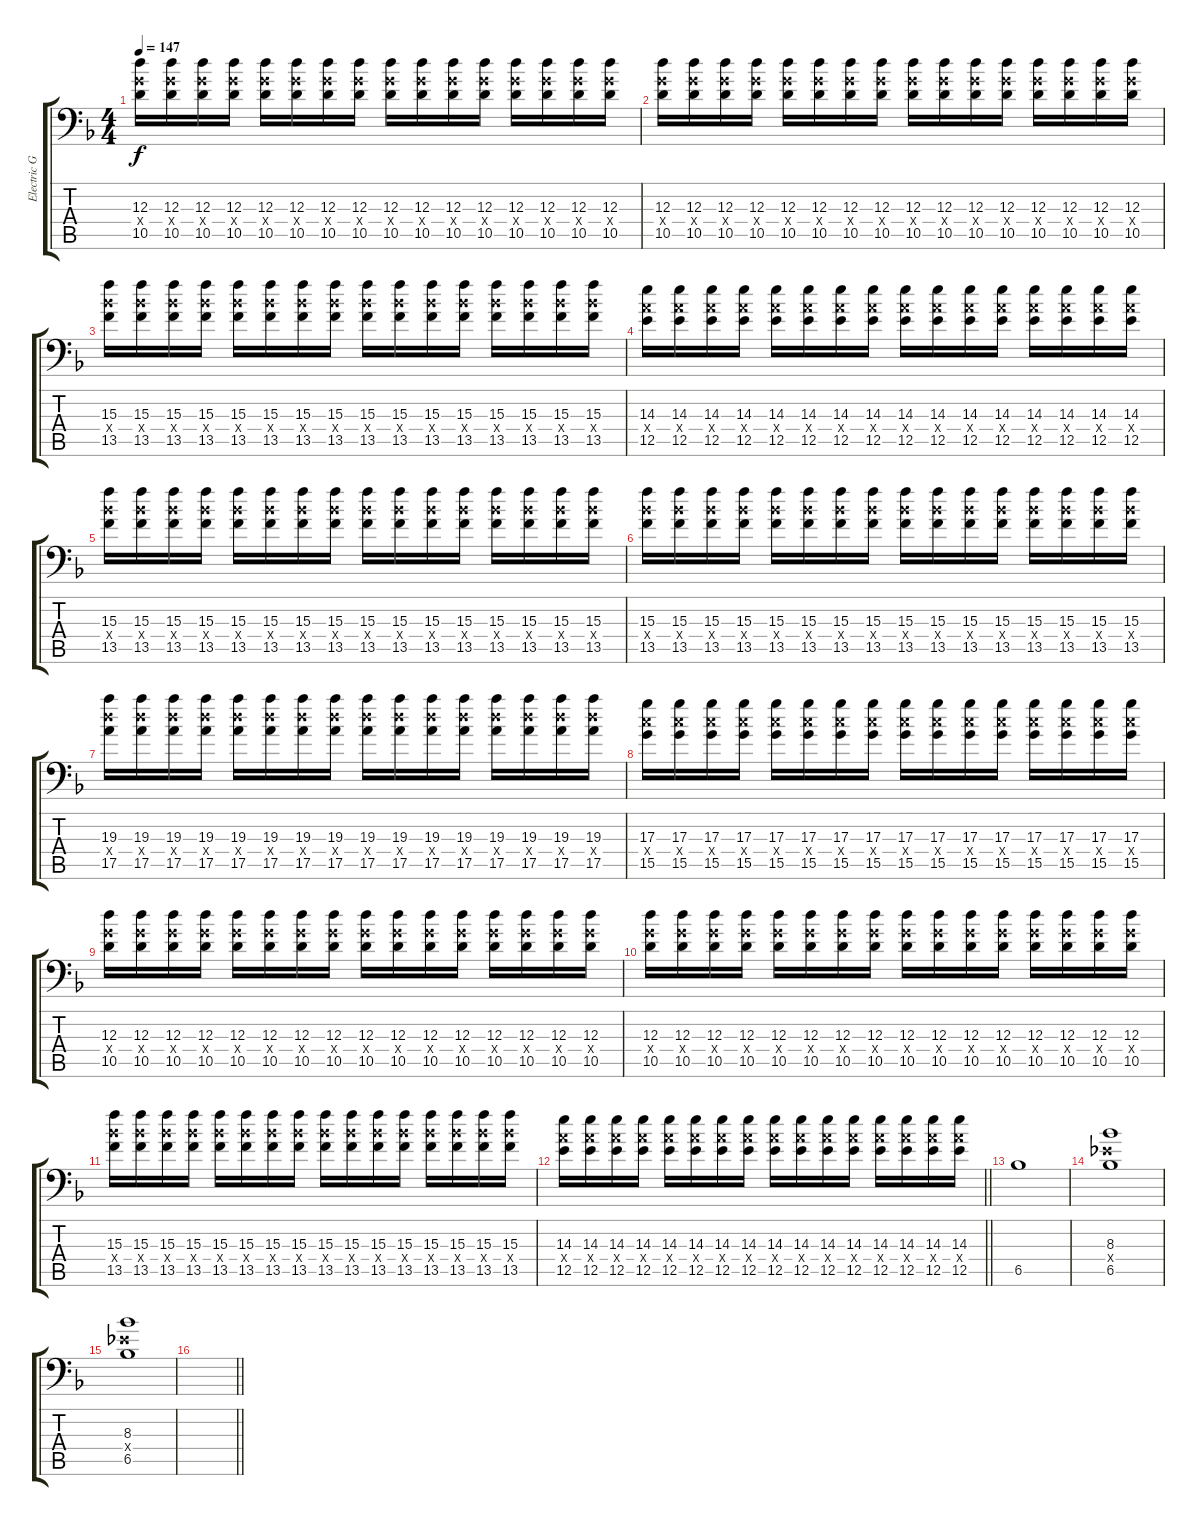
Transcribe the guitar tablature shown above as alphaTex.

\track ("Electric Guitar 1" "Electric G") {instrument distortionguitar}
\staff {score tabs}
\tuning (A3 Gb3 D3 A2 E2 A1) {hide}
\ts (4 4)
\tempo 147
\clef f4
\ks dminor
(12.3 10.4{x} 10.5).16{dy f} (12.3 10.4{x} 10.5).16 (12.3 10.4{x} 10.5).16 (12.3 10.4{x} 10.5).16 (12.3 10.4{x} 10.5).16 (12.3 10.4{x} 10.5).16 (12.3 10.4{x} 10.5).16 (12.3 10.4{x} 10.5).16 (12.3 10.4{x} 10.5).16 (12.3 10.4{x} 10.5).16 (12.3 10.4{x} 10.5).16 (12.3 10.4{x} 10.5).16 (12.3 10.4{x} 10.5).16 (12.3 10.4{x} 10.5).16 (12.3 10.4{x} 10.5).16 (12.3 10.4{x} 10.5).16 |
(12.3 10.4{x} 10.5).16 (12.3 10.4{x} 10.5).16 (12.3 10.4{x} 10.5).16 (12.3 10.4{x} 10.5).16 (12.3 10.4{x} 10.5).16 (12.3 10.4{x} 10.5).16 (12.3 10.4{x} 10.5).16 (12.3 10.4{x} 10.5).16 (12.3 10.4{x} 10.5).16 (12.3 10.4{x} 10.5).16 (12.3 10.4{x} 10.5).16 (12.3 10.4{x} 10.5).16 (12.3 10.4{x} 10.5).16 (12.3 10.4{x} 10.5).16 (12.3 10.4{x} 10.5).16 (12.3 10.4{x} 10.5).16 |
(15.3 13.4{x} 13.5).16 (15.3 13.4{x} 13.5).16 (15.3 13.4{x} 13.5).16 (15.3 13.4{x} 13.5).16 (15.3 13.4{x} 13.5).16 (15.3 13.4{x} 13.5).16 (15.3 13.4{x} 13.5).16 (15.3 13.4{x} 13.5).16 (15.3 13.4{x} 13.5).16 (15.3 13.4{x} 13.5).16 (15.3 13.4{x} 13.5).16 (15.3 13.4{x} 13.5).16 (15.3 13.4{x} 13.5).16 (15.3 13.4{x} 13.5).16 (15.3 13.4{x} 13.5).16 (15.3 13.4{x} 13.5).16 |
(14.3 12.4{x} 12.5).16 (14.3 12.4{x} 12.5).16 (14.3 12.4{x} 12.5).16 (14.3 12.4{x} 12.5).16 (14.3 12.4{x} 12.5).16 (14.3 12.4{x} 12.5).16 (14.3 12.4{x} 12.5).16 (14.3 12.4{x} 12.5).16 (14.3 12.4{x} 12.5).16 (14.3 12.4{x} 12.5).16 (14.3 12.4{x} 12.5).16 (14.3 12.4{x} 12.5).16 (14.3 12.4{x} 12.5).16 (14.3 12.4{x} 12.5).16 (14.3 12.4{x} 12.5).16 (14.3 12.4{x} 12.5).16 |
(15.3 13.4{x} 13.5).16 (15.3 13.4{x} 13.5).16 (15.3 13.4{x} 13.5).16 (15.3 13.4{x} 13.5).16 (15.3 13.4{x} 13.5).16 (15.3 13.4{x} 13.5).16 (15.3 13.4{x} 13.5).16 (15.3 13.4{x} 13.5).16 (15.3 13.4{x} 13.5).16 (15.3 13.4{x} 13.5).16 (15.3 13.4{x} 13.5).16 (15.3 13.4{x} 13.5).16 (15.3 13.4{x} 13.5).16 (15.3 13.4{x} 13.5).16 (15.3 13.4{x} 13.5).16 (15.3 13.4{x} 13.5).16 |
(15.3 13.4{x} 13.5).16 (15.3 13.4{x} 13.5).16 (15.3 13.4{x} 13.5).16 (15.3 13.4{x} 13.5).16 (15.3 13.4{x} 13.5).16 (15.3 13.4{x} 13.5).16 (15.3 13.4{x} 13.5).16 (15.3 13.4{x} 13.5).16 (15.3 13.4{x} 13.5).16 (15.3 13.4{x} 13.5).16 (15.3 13.4{x} 13.5).16 (15.3 13.4{x} 13.5).16 (15.3 13.4{x} 13.5).16 (15.3 13.4{x} 13.5).16 (15.3 13.4{x} 13.5).16 (15.3 13.4{x} 13.5).16 |
(19.3 17.4{x} 17.5).16 (19.3 17.4{x} 17.5).16 (19.3 17.4{x} 17.5).16 (19.3 17.4{x} 17.5).16 (19.3 17.4{x} 17.5).16 (19.3 17.4{x} 17.5).16 (19.3 17.4{x} 17.5).16 (19.3 17.4{x} 17.5).16 (19.3 17.4{x} 17.5).16 (19.3 17.4{x} 17.5).16 (19.3 17.4{x} 17.5).16 (19.3 17.4{x} 17.5).16 (19.3 17.4{x} 17.5).16 (19.3 17.4{x} 17.5).16 (19.3 17.4{x} 17.5).16 (19.3 17.4{x} 17.5).16 |
(17.3 15.4{x} 15.5).16 (17.3 15.4{x} 15.5).16 (17.3 15.4{x} 15.5).16 (17.3 15.4{x} 15.5).16 (17.3 15.4{x} 15.5).16 (17.3 15.4{x} 15.5).16 (17.3 15.4{x} 15.5).16 (17.3 15.4{x} 15.5).16 (17.3 15.4{x} 15.5).16 (17.3 15.4{x} 15.5).16 (17.3 15.4{x} 15.5).16 (17.3 15.4{x} 15.5).16 (17.3 15.4{x} 15.5).16 (17.3 15.4{x} 15.5).16 (17.3 15.4{x} 15.5).16 (17.3 15.4{x} 15.5).16 |
(12.3 10.4{x} 10.5).16 (12.3 10.4{x} 10.5).16 (12.3 10.4{x} 10.5).16 (12.3 10.4{x} 10.5).16 (12.3 10.4{x} 10.5).16 (12.3 10.4{x} 10.5).16 (12.3 10.4{x} 10.5).16 (12.3 10.4{x} 10.5).16 (12.3 10.4{x} 10.5).16 (12.3 10.4{x} 10.5).16 (12.3 10.4{x} 10.5).16 (12.3 10.4{x} 10.5).16 (12.3 10.4{x} 10.5).16 (12.3 10.4{x} 10.5).16 (12.3 10.4{x} 10.5).16 (12.3 10.4{x} 10.5).16 |
(12.3 10.4{x} 10.5).16 (12.3 10.4{x} 10.5).16 (12.3 10.4{x} 10.5).16 (12.3 10.4{x} 10.5).16 (12.3 10.4{x} 10.5).16 (12.3 10.4{x} 10.5).16 (12.3 10.4{x} 10.5).16 (12.3 10.4{x} 10.5).16 (12.3 10.4{x} 10.5).16 (12.3 10.4{x} 10.5).16 (12.3 10.4{x} 10.5).16 (12.3 10.4{x} 10.5).16 (12.3 10.4{x} 10.5).16 (12.3 10.4{x} 10.5).16 (12.3 10.4{x} 10.5).16 (12.3 10.4{x} 10.5).16 |
(15.3 13.4{x} 13.5).16 (15.3 13.4{x} 13.5).16 (15.3 13.4{x} 13.5).16 (15.3 13.4{x} 13.5).16 (15.3 13.4{x} 13.5).16 (15.3 13.4{x} 13.5).16 (15.3 13.4{x} 13.5).16 (15.3 13.4{x} 13.5).16 (15.3 13.4{x} 13.5).16 (15.3 13.4{x} 13.5).16 (15.3 13.4{x} 13.5).16 (15.3 13.4{x} 13.5).16 (15.3 13.4{x} 13.5).16 (15.3 13.4{x} 13.5).16 (15.3 13.4{x} 13.5).16 (15.3 13.4{x} 13.5).16 |
\barLineRight lightlight
(14.3 12.4{x} 12.5).16 (14.3 12.4{x} 12.5).16 (14.3 12.4{x} 12.5).16 (14.3 12.4{x} 12.5).16 (14.3 12.4{x} 12.5).16 (14.3 12.4{x} 12.5).16 (14.3 12.4{x} 12.5).16 (14.3 12.4{x} 12.5).16 (14.3 12.4{x} 12.5).16 (14.3 12.4{x} 12.5).16 (14.3 12.4{x} 12.5).16 (14.3 12.4{x} 12.5).16 (14.3 12.4{x} 12.5).16 (14.3 12.4{x} 12.5).16 (14.3 12.4{x} 12.5).16 (14.3 12.4{x} 12.5).16 |
\section ("" "")
6.5.1 |
(8.3 6.4{x} 6.5).1 |
(8.3 6.4{x} 6.5).1 |
\barLineRight lightlight
